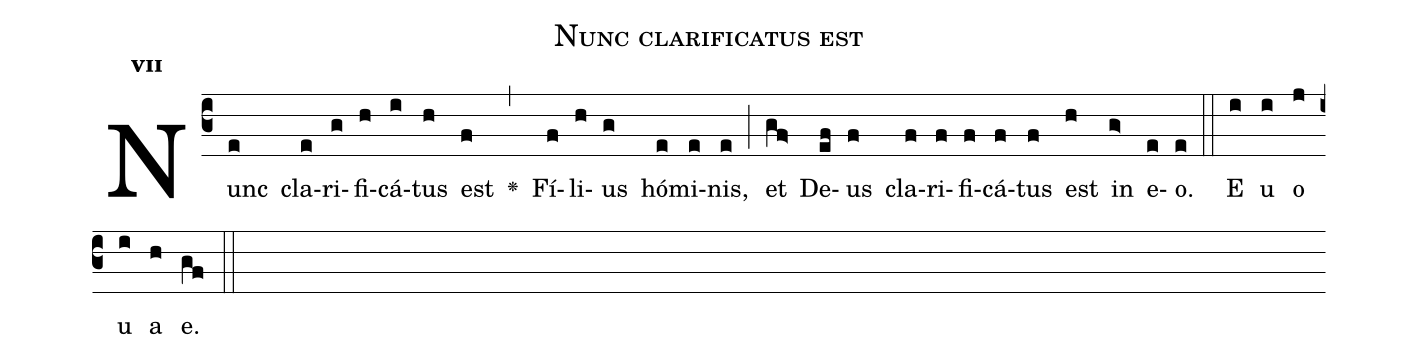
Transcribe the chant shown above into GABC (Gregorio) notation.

name:Nunc clarificatus est;
office-part:Antiphona;
mode:7;
%%
initial-style: 1;
name: Nunc clarificatus est
book: Antiphonae & Responsoria/Tomus II, p. 142;
occasion: Hebdomada Sancta Sabbato Sancto;
office-part: Vesperae Ant E;
user-notes: ;u
commentary: ;
annotation: 7a;
centering-scheme: english;
fontsize: 12;
font: OFLSortsMillGoudy;
height: 11;
width: 4.5;
%%
(c3)Nunc(e) cla(e)ri(g)fi(h)cá(i)tus(h) est(f) <v>\greheightstar</v>(,) Fí(f)li(h)us(g) hó(e)mi(e)nis,(e) (;) et(gf>) De(ef)us(f) cla(f)ri(f)fi(f)cá(f)tus(f) est(h) in(g>) e(e)o.(e) (::)
E(i) u(i) o(j) u(i) a(h) e.(gf) (::)
